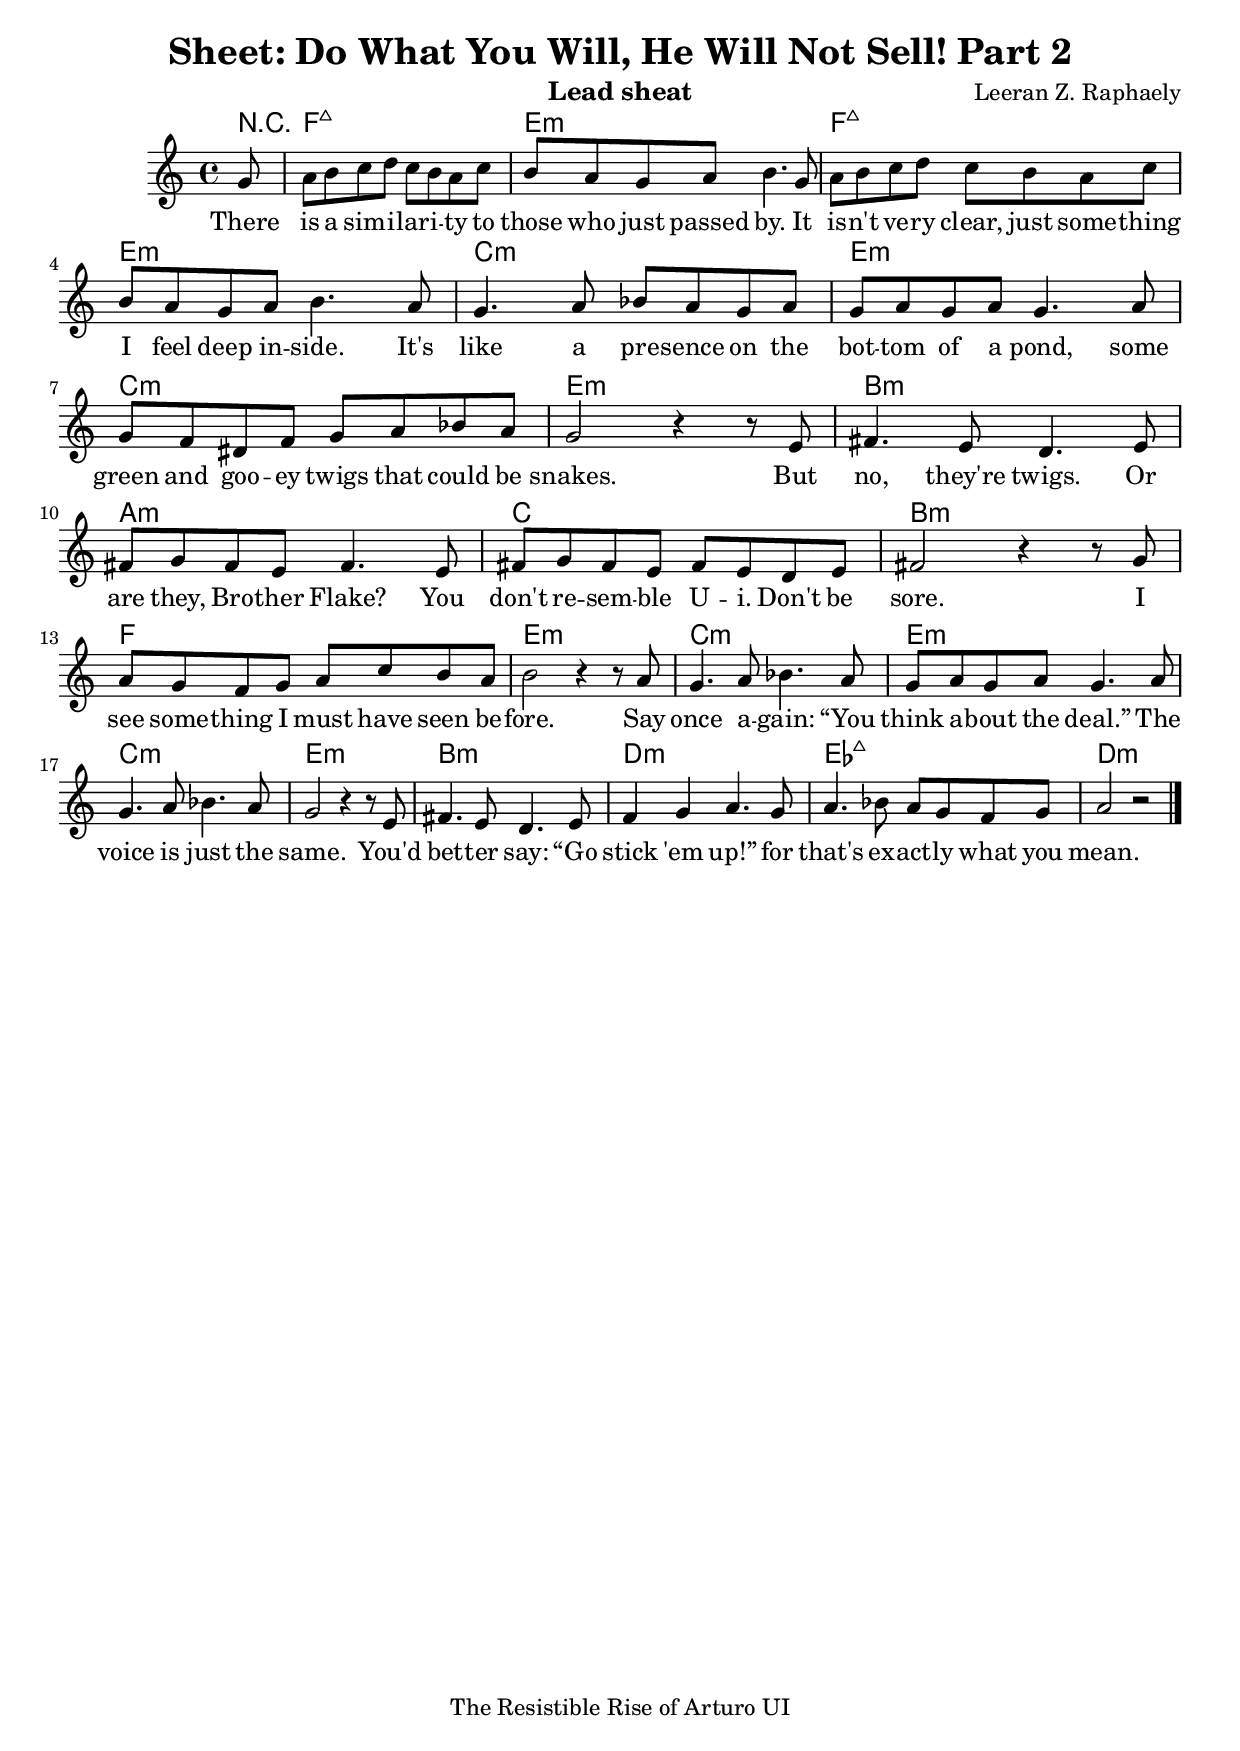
\header {
	title = "Sheet: Do What You Will, He Will Not Sell! Part 2"
	composer = "Leeran Z. Raphaely"
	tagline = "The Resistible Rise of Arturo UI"
	instrument = "Lead sheat"
}

\paper {
}

\version "2.10.33"

\transpose aes c {

<<

\chords {
	r8
	des1:maj c:min des:maj c:min
	aes:min c:min aes:min c:min
	g:min f:min aes g:min
	des c:min % des c:min
	aes:min c:min
	aes:min c:min
	g:min bes:min
	ces:maj bes:min
}

\relative c'' {
	% \autoBeamOff
	\key aes \major
	\partial 8 ees8             % There
	f g aes bes aes g f aes     % is a similarity to
	g f ees f g4. ees8          % those who just passed by. It
	f g aes bes aes g f aes     % isn't very clear, just something
	g f ees f g4. f8            % I feel deep inside. It's
	ees4. f8 ges f ees f        % like a presence on the
	ees f ees f ees4. f8        % bottom of a pond. Some
	ees des b des ees f ges f   % green and gooey twigs that could be
	ees2 r4 r8 c                % snakes. But
	d4. c8 bes4. c8             % no, they're twigs. Or
	d ees d c d4. c8            % are they Brother Flake? You
	d ees d c d c bes c         % don't resemble Ui. Don't be
	d2 r4 r8 ees                % sore. I
	f ees des ees f aes g f     % see something I must have seen be-
	g2 r4 r8 %{ ees                % fore. But
	f ees des ees f aes g f     % did not understand about you
	ees2 r4 r8 %} f                % more. Say
	ees4. f8 ges4. f8           % once again: "You
	ees f ees f ees4. f8        % think about the deal ....." The
	ees4. f8 ges4. f8           % voice is just the
	ees2 r4 r8 c
	d4. c8 bes4. c8
	des4 ees f4. ees8
	f4. ges8 f ees des ees
	f2 r
	\bar "|."
}

\addlyrics {
	There is a sim -- i -- lar -- i -- ty to those who just passed by.
	It is -- n't ve -- ry clear, just some -- thing I feel deep in -- side.
	It's like a pre -- sence on the bot -- tom of a pond,
	some green and goo -- ey twigs that could be snakes.
	But no, they're twigs. Or are they, Bro -- ther Flake?
	You don't re -- sem -- ble U -- i. Don't be sore.
	I see some -- thing I must have seen be -- fore.
	% But did not un -- der -- stand a -- bout you more.
	Say once a -- gain: “You think a -- bout the deal.”
	The voice is just the same.
	You'd bet -- ter say:
	“Go stick 'em up!” for that's ex -- act -- ly what you mean.
}

>>

}

